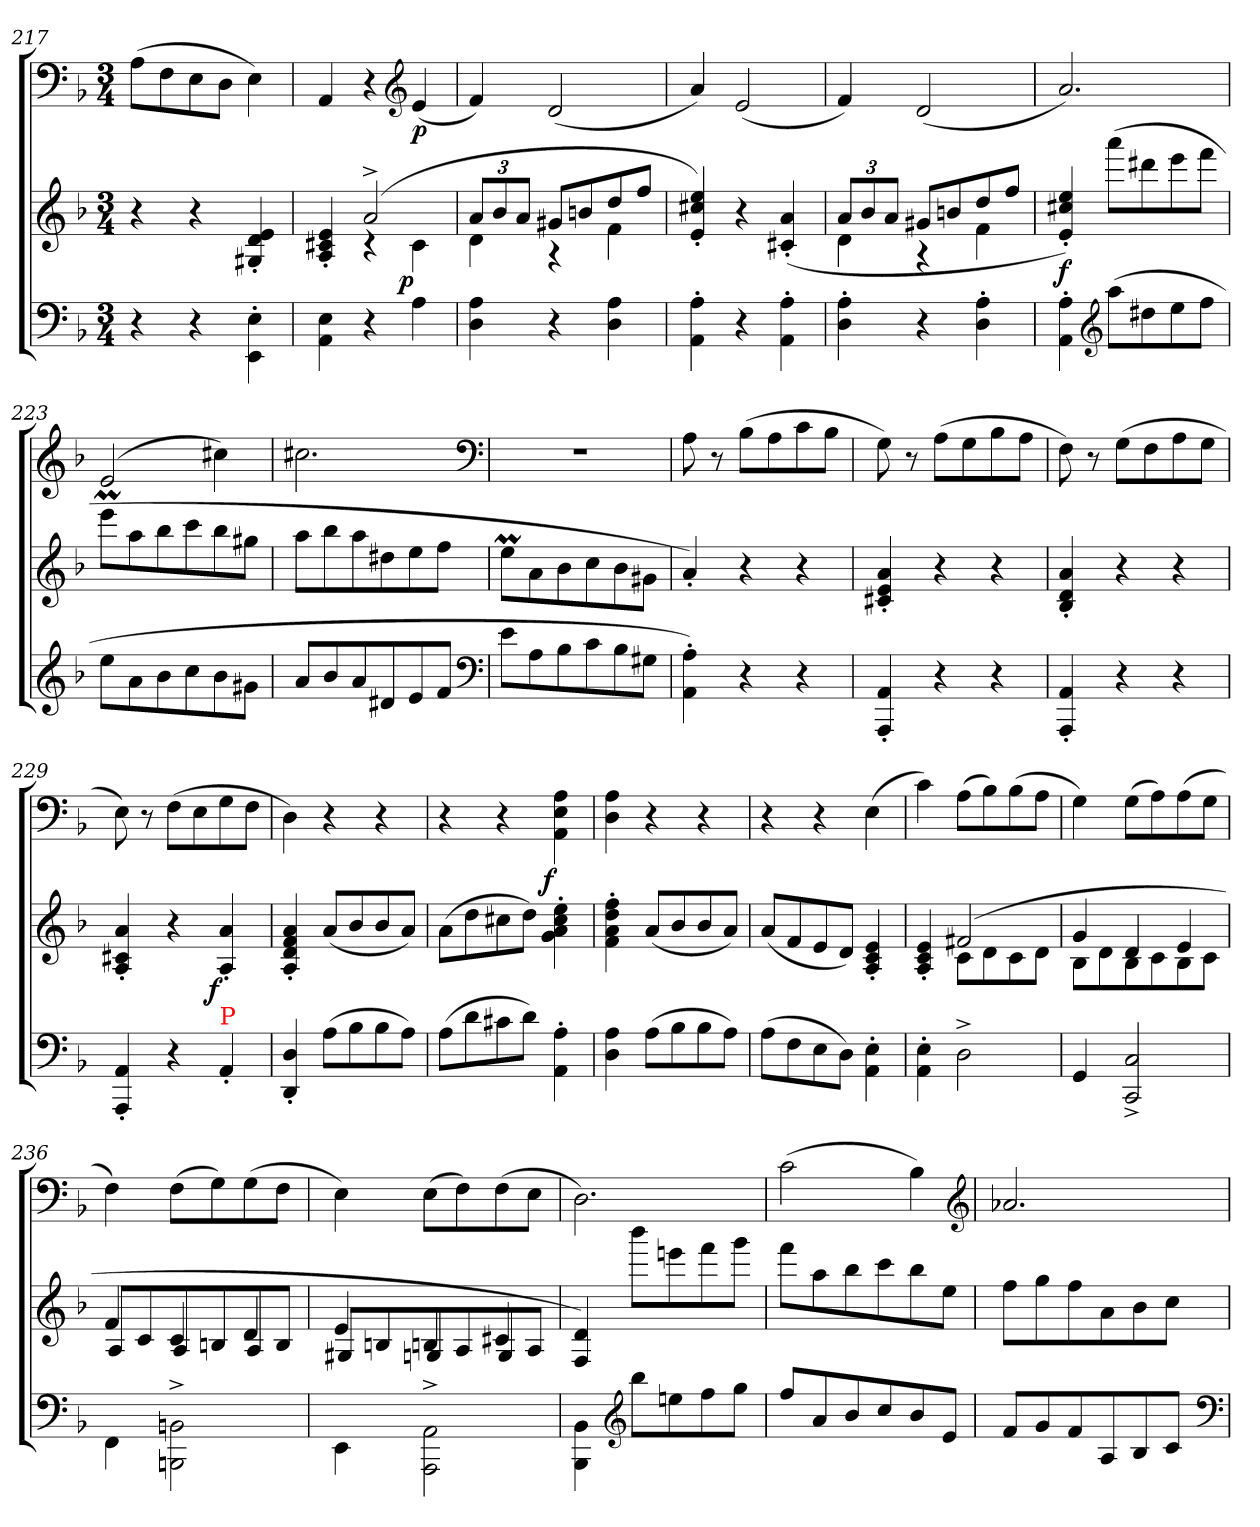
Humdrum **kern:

**kern	**kern	**dynam	**kern	**dynam
*part2	*part2	*part2	*part1	*part1
*staff3	*staff2	*staff2/3	*staff1	*staff1
*clefF4	*clefG2	*	*clefF4	*
*k[b-]	*k[b-]	*	*k[b-]	*
*M3/4	*M3/4	*	*M3/4	*
=217	=217	=217	=217	=217
4r	4r	.	(>8A!\L	.
.	.	.	8F!	.
4r	4r	.	8E!	.
.	.	.	8D!J	.
4E'<\ 4EE'<\	4e'> 4d'> 4G#X'>	.	4E!)	.
=218	=218	=218	=218	=218
*	*^	*	*	*
4E\ 4AA\	4e'>/ 4c#X'>/ 4A'>/	4ryy	.	4AA!	.
4r	(>2a^>	4rc	.	4r	.
*	*	*	*	*clefG2	*
!	!	!	!LO:DY:rj	!	!
4A	.	4c#	p	(<4e!	p
=219	=219	=219	=219	=219	=219
*	*Xbrackettup	*	*	*	*
4A 4D	12aL	4d	.	4f!)	.
.	12b-	.	.	.	.
.	12aJ	.	.	.	.
4r	8g#XL	4rA	.	(<2d!	.
.	8bn	.	.	.	.
4A 4D	8dd	4f	.	.	.
.	8ffJ	.	.	.	.
*	*v	*v	*	*	*
=220	=220	=220	=220	=220
4A'> 4AA'>	4ee'</ 4cc#X'</ 4e'</)	.	4a!)	.
4r	4r	.	(<2e!	.
4A'> 4AA'>	(>4a'< 4c#X'<	.	.	.
=221	=221	=221	=221	=221
*	*^	*	*	*
4A'> 4D'>	12aL	4d	.	4f!)	.
.	12b-	.	.	.	.
.	12aJ	.	.	.	.
4r	8g#XL	4rA	.	(<2d!	.
.	8bn	.	.	.	.
4A'> 4D'>	8dd	4f	.	.	.
.	8ffJ	.	.	.	.
*	*v	*v	*	*	*
=222	=222	=222	=222	=222
4A'> 4AA'>	4ee'</ 4cc#X'</ 4e'</)	f	2.a!)	.
*clefG2	*	*	*	*
(>8aaL	(>8aaaL	.	.	.
8dd#X	8ddd#X	.	.	.
8ee	8eee	.	.	.
8ffJ	8fffJ	.	.	.
=223	=223	=223	=223	=223
8eeL	8eeemL	.	(<2e!	.
8a	8aa	.	.	.
8b-	8bb-	.	.	.
8cc	8ccc	.	.	.
8b-	8bb-	.	4cc#X!)	.
8g#XJ	8gg#XJ	.	.	.
=224	=224	=224	=224	=224
8aL	8aaL	.	2.cc#X!	.
8b-	8bb-	.	.	.
8a	8aa	.	.	.
8d#X	8dd#X	.	.	.
8e	8ee	.	.	.
8fJ	8ffJ	.	.	.
*clefF4	*	*	*clefF4	*
=225	=225	=225	=225	=225
8eL	8eemL	.	2.rF	.
8A	8a	.	.	.
8B-	8b-	.	.	.
8c	8cc	.	.	.
8B-	8b-	.	.	.
8G#XJ	8g#XJ	.	.	.
=226	=226	=226	=226	=226
4A'> 4AA'>)	4a'<)	.	8A!	.
.	.	.	8r	.
4r	4r	.	(>8B-!\L	.
.	.	.	8A!	.
4r	4r	.	8c!	.
.	.	.	8B-!J	.
=227	=227	=227	=227	=227
4AA'< 4AAA'<	4a'< 4e'< 4c#X'<	.	8G!)	.
.	.	.	8r	.
4r	4r	.	(>8A!\L	.
.	.	.	8G!	.
4r	4r	.	8B-!	.
.	.	.	8A!J	.
=228	=228	=228	=228	=228
4AA'< 4AAA'<	4a'< 4d'< 4B-'<	.	8F!)	.
.	.	.	8r	.
4r	4r	.	(>8G!\L	.
.	.	.	8F!	.
4r	4r	.	8A!	.
.	.	.	8G!J	.
=229	=229	=229	=229	=229
4AA'< 4AAA'<	4a'< 4c#X'< 4A'<	.	8E!)	.
.	.	.	8r	.
4r	4r	.	(>8F!\L	.
.	.	.	8E!	.
!LO:TX:a:color=red:t=P	!	!	!	!
!	!	!LO:DY:rj	!	!
4AA'<	4a'< 4A'<	f	8G!	.
.	.	.	8F!J	.
=230	=230	=230	=230	=230
4D'< 4DD'<	4a'< 4f'< 4d'< 4A'<	.	4D!)	.
(>8AL	(<8aL	.	4r	.
8B-	8b-	.	.	.
8B-	8b-	.	4r	.
8AJ)	8aJ)	.	.	.
=231	=231	=231	=231	=231
(>8AL	(>8aL	.	4r	.
8d	8dd	.	.	.
8c#X	8cc#X	.	4r	.
8dJ)	8ddJ)	.	.	.
!	!	!	!	!LO:DY:rj
4A'> 4AA'>	4ee'> 4cc#'> 4a'> 4g'>	.	4A! 4E! 4AA!	f
=232	=232	=232	=232	=232
4A 4D	4ff'> 4dd'> 4a'> 4f'>	.	4A! 4D!	.
(>8AL	(<8aL	.	4r	.
8B-	8b-	.	.	.
8B-	8b-	.	4r	.
8AJ)	8aJ)	.	.	.
=233	=233	=233	=233	=233
(>8AL	(<8aL	.	4r	.
8F	8f	.	.	.
8E	8e	.	4r	.
8DJ)	8dJ)	.	.	.
4E'<\ 4AA'<\	4e'>/ 4c'>/ 4A'>/	.	(>4E!	.
=234	=234	=234	=234	=234
*	*^	*	*	*
4E'<\ 4AA'<\	4e'>/ 4c'>/ 4A'>/	4ryy	.	4c!)	.
2D^<\	(>2f#X	8cL	.	(>8A!\L	.
.	.	8d	.	8B-!)	.
.	.	8c	.	(>8B-!	.
.	.	8dJ	.	8A!J	.
=235	=235	=235	=235	=235	=235
4GG	4g	8B-L	.	4G!)	.
.	.	8d	.	.	.
2C^< 2CC^<	4d	8B-	.	(>8G!\L	.
.	.	8c	.	8A!)	.
.	4e	8B-	.	(>8A!	.
.	.	8cJ	.	8G!J	.
=236	=236	=236	=236	=236	=236
4FF\	4f	8A/L	.	4F!)	.
.	.	8c/	.	.	.
2BBn^<\ 2BBBn^<\	4c	8A/	.	(>8F!\L	.
.	.	8Bn/	.	8G!)	.
.	4d	8A/	.	(>8G!	.
.	.	8B/J	.	8F!J	.
=237	=237	=237	=237	=237	=237
4EE\	4e	8G#XL	.	4E!)	.
.	.	8Bn/	.	.	.
2AA^<\ 2AAA^<\	4Bn	8Gn/	.	(>8E!\L	.
.	.	8A/	.	8F!)	.
.	4c#X	8G/	.	(>8F!	.
.	.	8A/J	.	8E!J	.
*	*v	*v	*	*	*
=238	=238	=238	=238	=238
4BB-\ 4BBB-\	4d/ 4F/)	.	2.D!)	.
*clefG2	*	*	*	*
8bb-L	8bbb-L	.	.	.
8een	8eeen	.	.	.
8ff	8fff	.	.	.
8ggJ	8gggJ	.	.	.
=239	=239	=239	=239	=239
8ff/L	8fffL	.	(>2c!	.
8a	8aa	.	.	.
8b-	8bb-	.	.	.
8cc	8ccc	.	.	.
8b-	8bb-	.	4B-!)	.
8eJ	8eeJ	.	.	.
*	*	*	*clefG2	*
=240	=240	=240	=240	=240
8f/L	8ffL	.	2.a-X!	.
8g	8gg	.	.	.
8f	8ff	.	.	.
8A	8a	.	.	.
8B-	8b-	.	.	.
8cJ	8ccJ	.	.	.
*clefF4	*	*	*	*
=	=	=	=	=
*-	*-	*-	*-	*-
